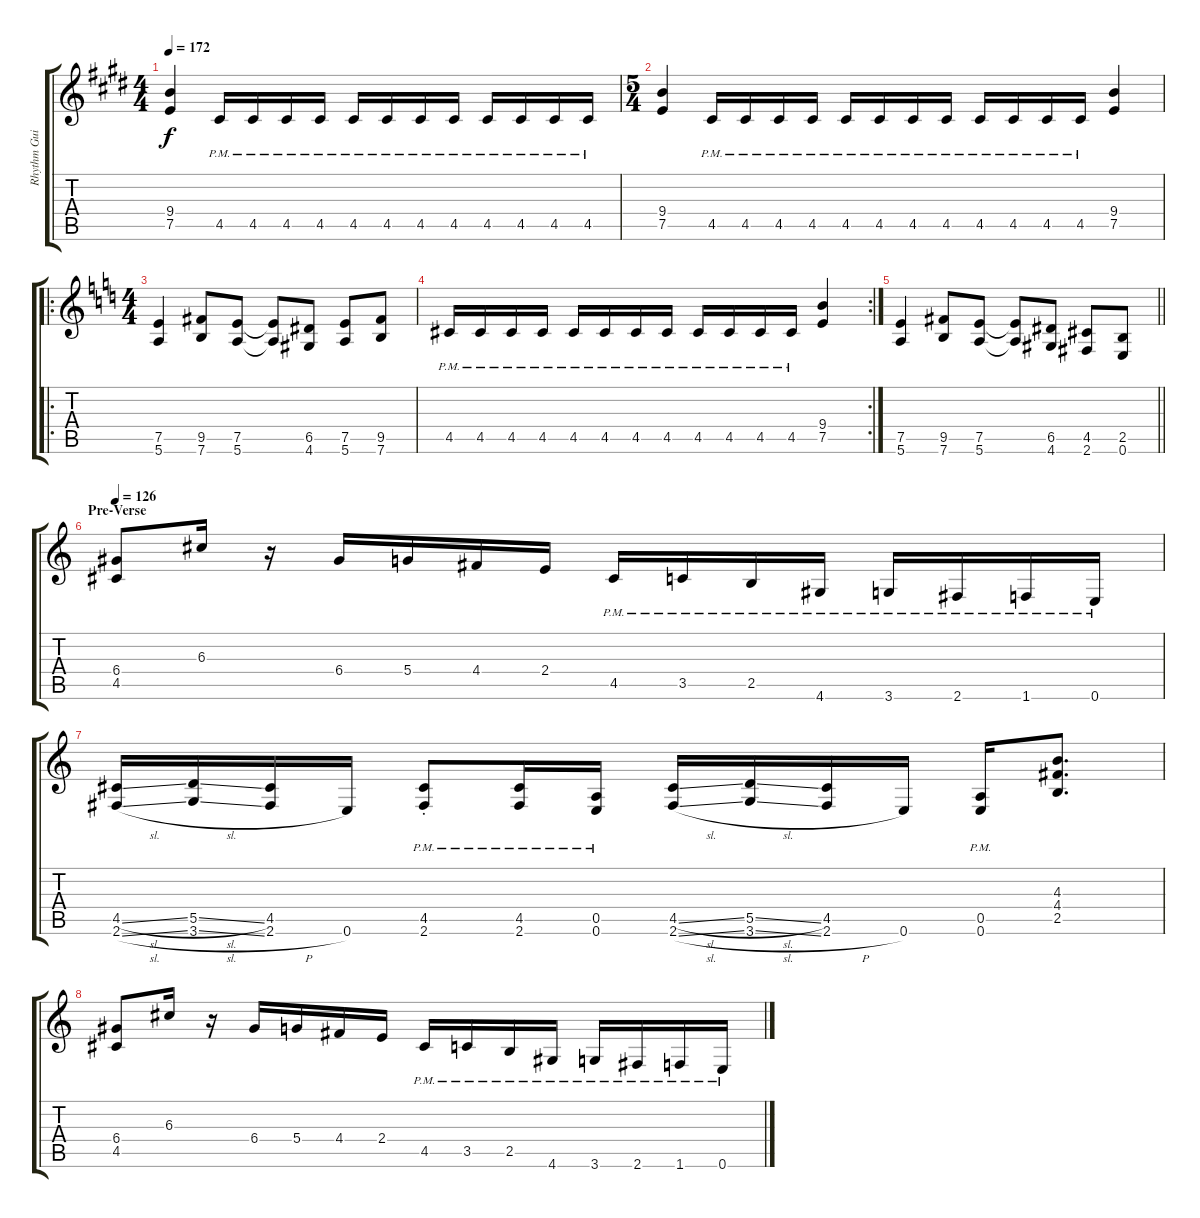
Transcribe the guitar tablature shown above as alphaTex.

\track ("Rhythm Guitar " "Rhythm Gui") {instrument distortionguitar}
\staff {score tabs}
\tuning (E4 B3 G3 D3 A2 E2) {hide}
\ts (4 4)
\tempo 172
\clef g2
\ks e
(9.4 7.5).4{dy f} 4.5{pm}.16 4.5{pm}.16 4.5{pm}.16 4.5{pm}.16 4.5{pm}.16 4.5{pm}.16 4.5{pm}.16 4.5{pm}.16 4.5{pm}.16 4.5{pm}.16 4.5{pm}.16 4.5{pm}.16 |
\ts (5 4)
(9.4 7.5).4 4.5{pm}.16 4.5{pm}.16 4.5{pm}.16 4.5{pm}.16 4.5{pm}.16 4.5{pm}.16 4.5{pm}.16 4.5{pm}.16 4.5{pm}.16 4.5{pm}.16 4.5{pm}.16 4.5{pm}.16 (9.4 7.5).4 |
\ro
\ts (4 4)
\ks c
(7.5 5.6).4 (9.5 7.6).8 (7.5 5.6).8 (7.5{t} 5.6{t}).8 (6.5 4.6).8 (7.5 5.6).8 (9.5 7.6).8 |
\rc 2
4.5{pm}.16 4.5{pm}.16 4.5{pm}.16 4.5{pm}.16 4.5{pm}.16 4.5{pm}.16 4.5{pm}.16 4.5{pm}.16 4.5{pm}.16 4.5{pm}.16 4.5{pm}.16 4.5{pm}.16 (9.4 7.5).4 |
\barLineRight lightlight
(7.5 5.6).4 (9.5 7.6).8 (7.5 5.6).8 (7.5{t} 5.6{t}).8 (6.5 4.6).8 (4.5 2.6).8 (2.5 0.6).8 |
\section ("" "Pre-Verse")
\tempo 126
(6.4 4.5).8 6.3.16 r.16 6.4.16 5.4.16 4.4.16 2.4.16 4.5{pm}.16 3.5{pm}.16 2.5{pm}.16 4.6{pm}.16 3.6{pm}.16 2.6{pm}.16 1.6{pm}.16 0.6{pm}.16 |
(4.5{sl} 2.6{sl}).16 (5.5{sl} 3.6{sl}).16 (4.5 2.6{h}).16 0.6.16 (4.5{pm st} 2.6{pm st}).8 (4.5{pm} 2.6{pm}).16 (0.5{pm} 0.6{pm}).16 (4.5{sl} 2.6{sl}).16 (5.5{sl} 3.6{sl}).16 (4.5 2.6{h}).16 0.6.16 (0.5{pm} 0.6{pm}).16 (4.3 4.4 2.5).8{d} |
(6.4 4.5).8 6.3.16 r.16 6.4.16 5.4.16 4.4.16 2.4.16 4.5{pm}.16 3.5{pm}.16 2.5{pm}.16 4.6{pm}.16 3.6{pm}.16 2.6{pm}.16 1.6{pm}.16 0.6{pm}.16
